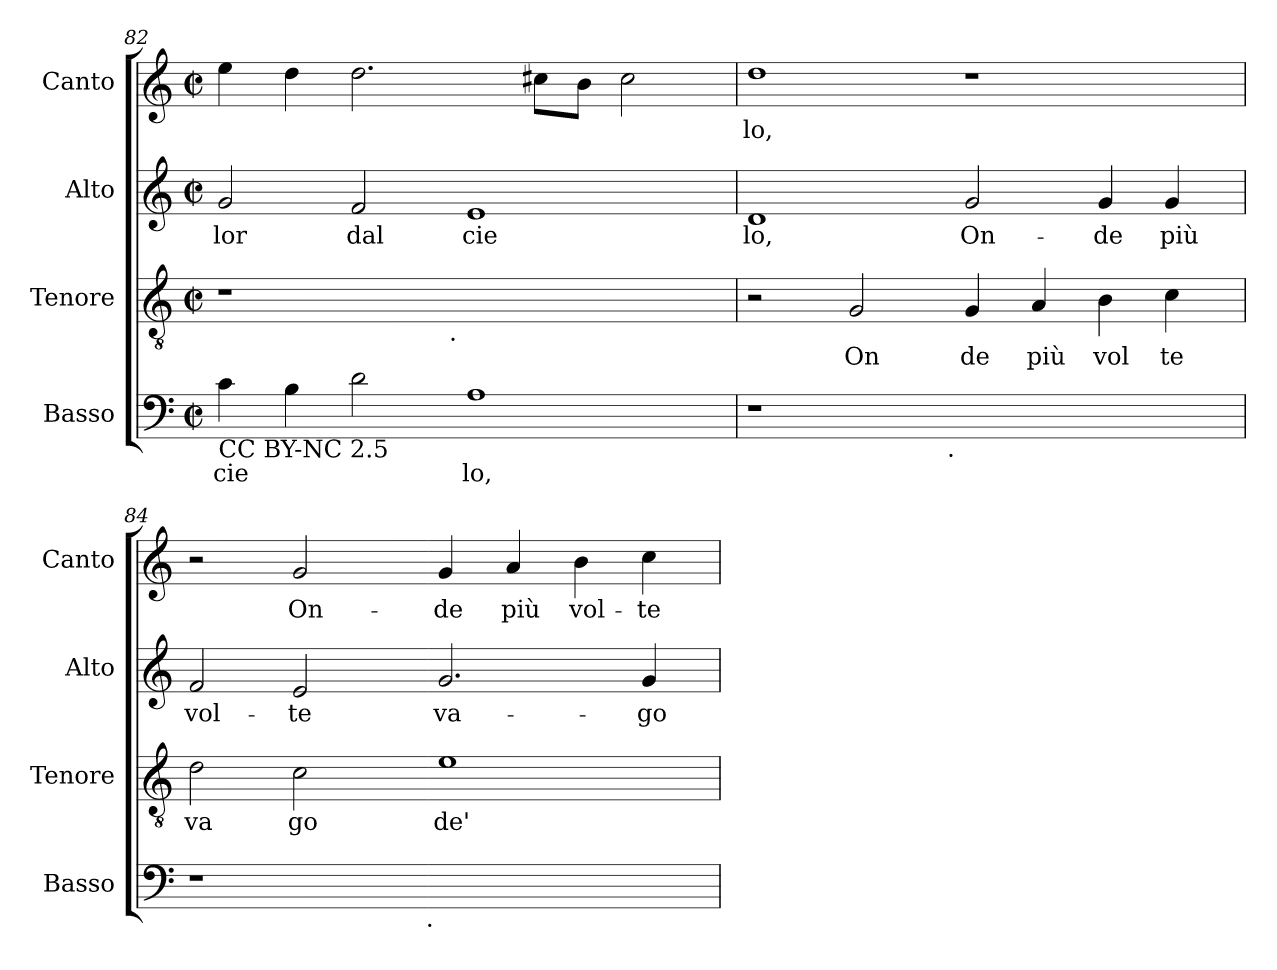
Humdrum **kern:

**kern	**text	**kern	**text	**kern	**text	**kern	**text
*part4	*part4	*part3	*part3	*part2	*part2	*part1	*part1
*staff4	*staff4	*staff3	*staff3	*staff2	*staff2	*staff1	*staff1
*I"Basso	*	*I"Tenore	*	*I"Alto	*	*I"Canto	*
*I'Basso	*	*I'Tenore	*	*I'Alto	*	*I'Canto	*
*clefF4	*	*clefGv2	*	*clefG2	*	*clefG2	*
*k[]	*	*k[]	*	*k[]	*	*k[]	*
*C:	*	*C:	*	*C:	*	*C:	*
*M2/2	*	*M2/2	*	*M2/2	*	*M2/2	*
*met(c|)	*	*met(c|)	*	*met(c|)	*	*met(c|)	*
=82	=82	=82	=82	=82	=82	=82	=82
!LO:TX:b:t=CC BY-NC 2.5	!	!	!	!	!	!	!
!	!LO:LY:b:cj	!	!	!	!LO:LY:b:cj	!	!LO:LY:a:cj
*	*	*^	*	*	*	*	*
4c\	cie	1r	2ryy	.	2g/	lor	4ee>\	.
!	!LO:LY:b:cj	!	!	!	!	!	!	!LO:LY:a:cj
4B\	.	.	.	.	.	.	4dd\	.
!	!LO:LY:b:cj	!	!	!	!	!LO:LY:b:cj	!	!LO:LY:a:cj
2d\	.	.	4...ryy	.	2f/	dal	2.dd\	.
!	!	!	!LO:TX:b:t=.	!	!	!	!	!
.	.	.	1ryy	.	.	.	.	.
!	!LO:LY:b:cj	!	!	!	!	!LO:LY:b:cj	!	!
1A	lo,	1ryy	.	.	1e	cie	.	.
!	!	!	!	!	!	!	!	!LO:LY:a:cj
.	.	.	.	.	.	.	8cc#\L	.
!	!	!	!	!	!	!	!	!LO:LY:a:cj
.	.	.	.	.	.	.	8b\J	.
!	!	!	!	!	!	!	!	!LO:LY:a:cj
.	.	.	.	.	.	.	2cc#\	.
.	.	.	32ryy	.	.	.	.	.
!!LO:PB:g=z
=83	=83	=83	=83	=83	=83	=83	=83	=83
!	!	!	!	!	!	!LO:LY:b:cj	!	!LO:LY:a:cj
*^	*	*v	*v	*	*	*	*	*
1r	2ryy	.	2r	.	1d	lo,	1dd	lo,
!	!	!	!	!LO:LY:b:cj	!	!	!	!
.	4...ryy	.	2G/	On	.	.	.	.
!	!LO:TX:b:t=.	!	!	!	!	!	!	!
.	1ryy	.	.	.	.	.	.	.
!	!	!	!	!LO:LY:b:cj	!	!LO:LY:b:cj	!	!
1ryy	.	.	4G/	de	2g/	On-	1r	.
!	!	!	!	!LO:LY:b:cj	!	!	!	!
.	.	.	4A/	più	.	.	.	.
!	!	!	!	!LO:LY:b:cj	!	!LO:LY:b:cj	!	!
.	.	.	4B\	vol	4g/	-de	.	.
!	!	!	!	!LO:LY:b:cj	!	!LO:LY:b:cj	!	!
.	.	.	4c\	te	4g/	più	.	.
.	32ryy	.	.	.	.	.	.	.
=84	=84	=84	=84	=84	=84	=84	=84	=84
!	!	!	!	!LO:LY:b:cj	!	!LO:LY:b:cj	!	!
1r	2ryy	.	2d\	va	2f/	vol-	2r	.
!	!	!	!	!LO:LY:b:cj	!	!LO:LY:b:cj	!	!LO:LY:a:cj
.	4ryy	.	2c\	go	2e/	-te	2g/	On-
.	8...ryy	.	.	.	.	.	.	.
!	!LO:TX:b:t=.	!	!	!	!	!	!	!
.	1ryy	.	.	.	.	.	.	.
!	!	!	!	!LO:LY:b:cj	!	!LO:LY:b:cj	!	!LO:LY:a:cj
1ryy	.	.	1e	de'	2.g/	va-	4g/	-de
!	!	!	!	!	!	!	!	!LO:LY:a:cj
.	.	.	.	.	.	.	4a/	più
!	!	!	!	!	!	!	!	!LO:LY:a:cj
.	.	.	.	.	.	.	4b\	vol-
!	!	!	!	!	!	!LO:LY:b:cj	!	!LO:LY:a:cj
.	.	.	.	.	4g/	-go	4cc\	-te
.	64ryy	.	.	.	.	.	.	.
*v	*v	*	*	*	*	*	*	*
=	=	=	=	=	=	=	=
*-	*-	*-	*-	*-	*-	*-	*-
